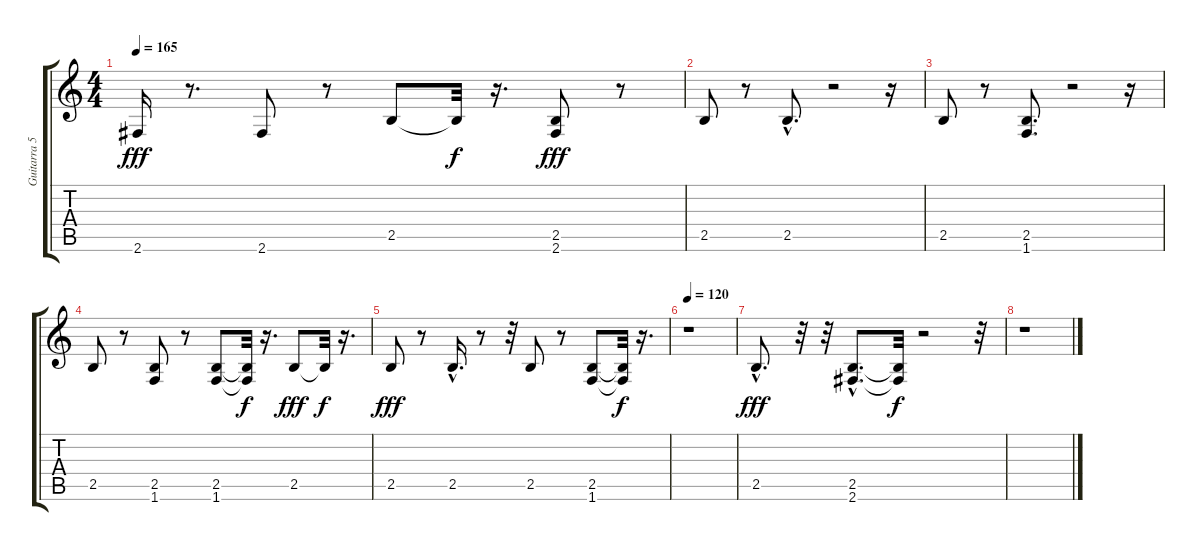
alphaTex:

\track ("Guitarra 5" "Guitarra 5") {instrument distortionguitar}
\staff {score tabs}
\tuning (E4 B3 G3 D3 A2 E2) {hide}
\ts (4 4)
\tempo 165
\clef g2
\ks c
2.6.16{dy fff} r.8{d} 2.6.8 r.8 2.5.8 2.5{t}.32{dy f} r.16{d} (2.5 2.6).8{dy fff} r.8 |
2.5.8 r.8 2.5{hac}.8{d} r.2 r.16 |
2.5.8 r.8 (2.5 1.6).8{d} r.2 r.16 |
2.5.8 r.8 (2.5 1.6).8 r.8 (2.5 1.6).8 (2.5{t} 1.6{t}).32{dy f} r.16{d} 2.5.8{dy fff} 2.5{t}.32{dy f} r.16{d} |
2.5.8{dy fff} r.8 2.5{hac}.16{d} r.8 r.32 2.5.8 r.8 (2.5 1.6).8 (2.5{t} 1.6{t}).32{dy f} r.16{d} |
\tempo 120
r.1 |
2.5{hac}.8{d dy fff} r.32 r.32 (2.5{hac} 2.6{hac}).8{d} (2.5{t} 2.6{t}).32{dy f} r.2 r.32 |
r.1
